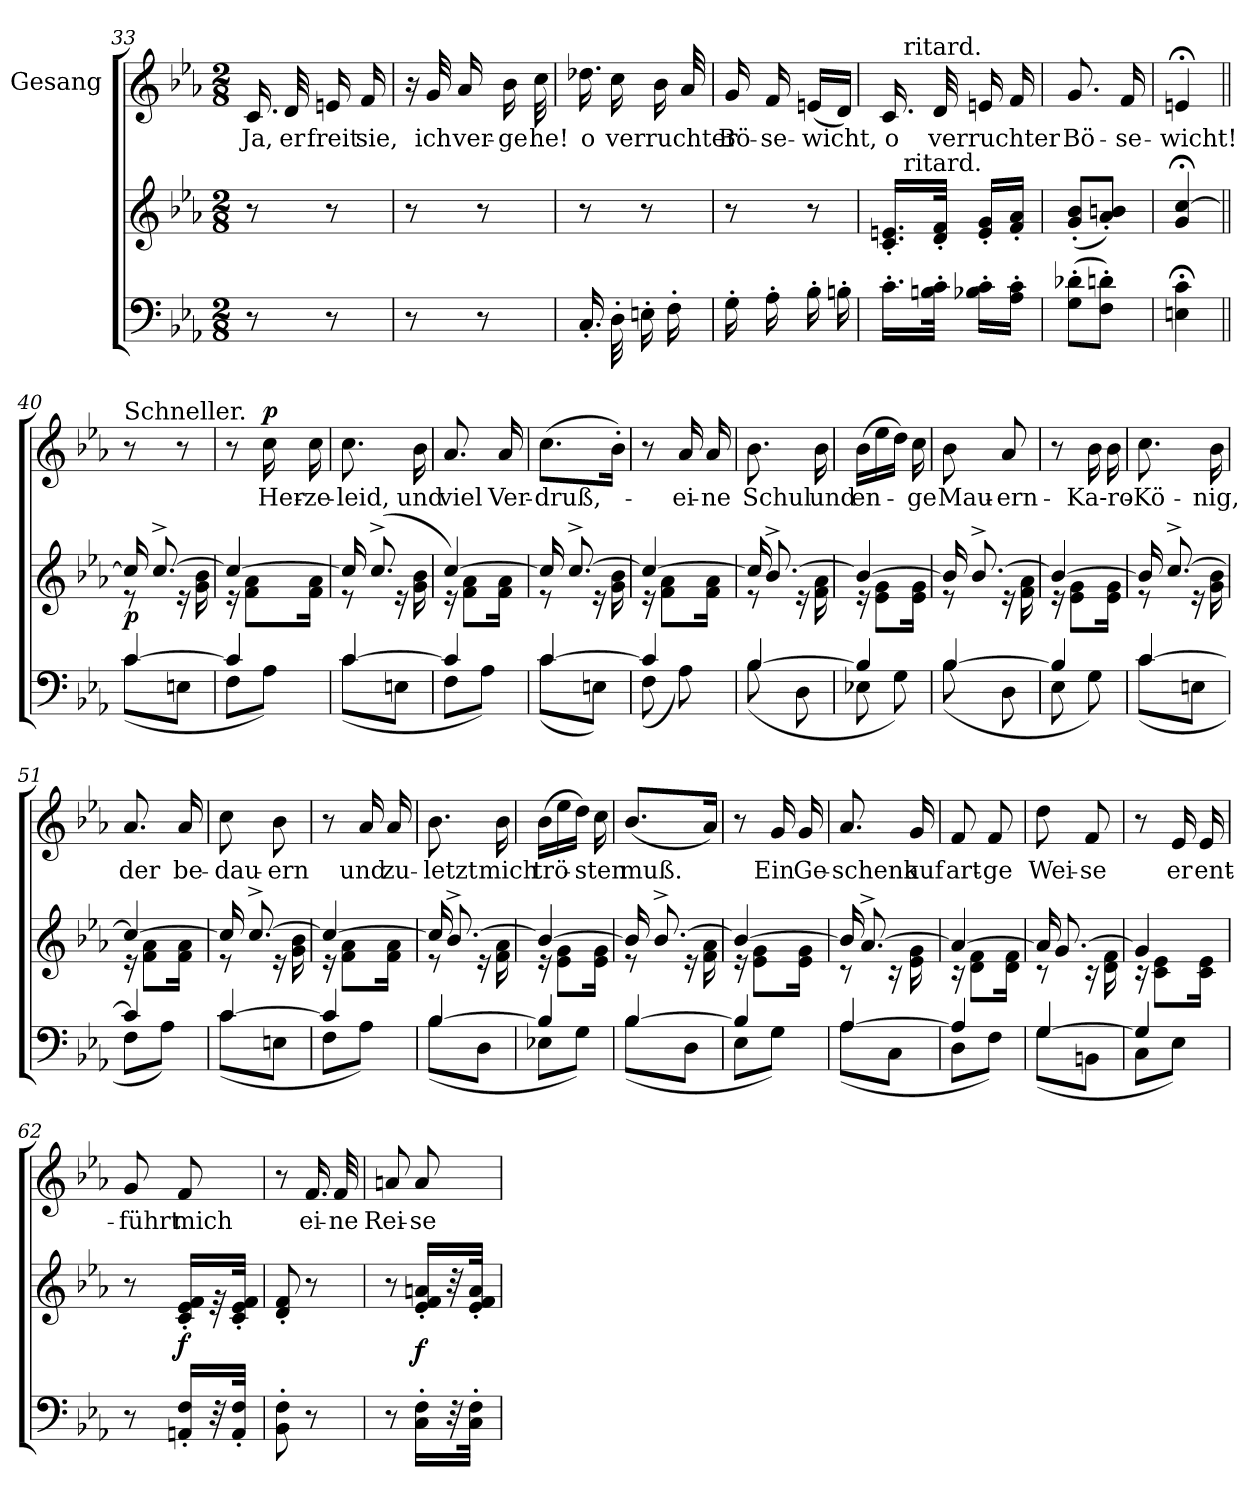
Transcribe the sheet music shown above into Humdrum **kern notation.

**kern	**kern	**dynam	**kern	**text	**dynam
*part2	*part2	*part2	*part1	*part1	*part1
*staff3	*staff2	*staff2/3	*staff1	*staff1	*staff1
*	*	*	*I"Gesang	*	*
!!LO:LB:g=z
*clefF4	*clefG2	*	*clefG2	*	*
*k[b-e-a-]	*k[b-e-a-]	*	*k[b-e-a-]	*	*
*M2/8	*M2/8	*	*M2/8	*	*
=33	=33	=33	=33	=33	=33
8r	8r	.	16.c/	-Ja,	.
.	.	.	32d/	er	.
8r	8r	.	16en/	freit	.
.	.	.	16f/	sie,	.
=34	=34	=34	=34	=34	=34
8r	8r	.	16r	.	.
.	.	.	32g/	ich	.
.	.	.	16a-/	ver-	.
8r	8r	.	.	.	.
.	.	.	16b-\	-ge	.
.	.	.	32cc	he!	.
=35	=35	=35	=35	=35	=35
16.C'/	8r	.	16.dd-X	o	.
32D'\	.	.	16cc	-verruchter	.
16En'\	8r	.	.	.	.
.	.	.	16b-\	.	.
16F'\	.	.	.	.	.
.	.	.	32a-	.	.
=36	=36	=36	=36	=36	=36
16G'\	8r	.	16g	Bö-	.
16A-'\	.	.	16f/	-se-	.
16B-'\	8r	.	(16enLL	-wicht,	.
16Bn'\	.	.	16dJJ)	.	.
=37	=37	=37	=37	=37	=37
*	*^	*	*^	*	*
16.c'LL	16.c' 16.en'LL	16ryy	.	16.c/	16ryy	o	.
!	!	!	!	!	!LO:TX:a:t=ritard.	!	!
!	!	!LO:TX:a:t=ritard.	!	!	!	!	!
.	.	8.ryy	.	.	8.ryy	.	.
32Bn' 32c'JJk	32d' 32f'JJk	.	.	32d/	.	verruchter	.
16B-X' 16c'LL	16e' 16g'LL	.	.	16en/	.	.	.
16A-' 16c'JJ	16f' 16a-'JJ	.	.	16f/	.	.	.
*	*v	*v	*	*	*	*	*
*	*	*	*v	*v	*	*
=38	=38	=38	=38	=38	=38
(8G' 8d-X'L	(8g' 8b-'L	.	8.g/	Bö-	.
8F' 8dn'J)	8a-' 8bn'J)	.	.	.	.
.	.	.	16f	-se-	.
=39	=39	=39	=39	=39	=39
4En;<\ 4c;<\	4g;</ [4cc;</	.	4en;</	-wicht!	.
!!LO:PB:g=z
=40||	=40||	=40||	=40||	=40||	=40||
*^	*^	*	*	*	*
!	!	!	!	!	!LO:TX:a:t=Schneller.	!	!
[4c/	(8cL	16cc/]	8r	p	8r	.	.
.	.	[8.cc^/	.	.	.	.	.
.	8En\J	.	16r	.	8r	.	.
.	.	.	16g 16b-	.	.	.	.
=41	=41	=41	=41	=41	=41	=41	=41
4c/]	8FL	4cc/_	16r	.	8r	.	.
.	.	.	8f 8a-L	.	.	.	.
!	!	!	!	!	!	!	!LO:DY:a
.	8A-\J)	.	.	.	16cc\	-Her-	p
.	.	.	16f 16a-Jk	.	16cc\	-ze-	.
=42	=42	=42	=42	=42	=42	=42	=42
[4c/	(8cL	16cc/]	8r	.	8.cc\	-leid,	.
.	.	(8.cc^/	.	.	.	.	.
.	8En\J	.	16r	.	.	.	.
.	.	.	16g 16b-	.	16b-\	und	.
=43	=43	=43	=43	=43	=43	=43	=43
4c/]	8FL	[4cc/)	16r	.	8.a-/	viel	.
.	.	.	8f 8a-L	.	.	.	.
.	8A-\J)	.	.	.	.	.	.
.	.	.	16f 16a-Jk	.	16a-/	Ver--	.
=44	=44	=44	=44	=44	=44	=44	=44
[4c/	(8cL	16cc/]	8r	.	(8.ccL	-druß,-	.
.	.	[8.cc^/	.	.	.	.	.
.	8En\J)	.	16r	.	.	.	.
.	.	.	16g 16b-	.	16b-'Jk)	.	.
!!LO:LB:g=z
=45	=45	=45	=45	=45	=45	=45	=45
4c/]	(8F	4cc/_	16r	.	8r	.	.
.	.	.	8f 8a-L	.	.	.	.
.	8A-\)	.	.	.	16a-/	-ei-	.
.	.	.	16f 16a-Jk	.	16a-/	-ne	.
=46	=46	=46	=46	=46	=46	=46	=46
[4B-/	(8B-	16cc/]	8r	.	8.b-\	Schul	.
.	.	[8.b-^/	.	.	.	.	.
.	8D\	.	16r	.	.	.	.
.	.	.	16f 16a-	.	16b-\	und	.
=47	=47	=47	=47	=47	=47	=47	=47
4B-/]	8E-X	4b-/_	16r	.	(16b-LL	en--	.
.	.	.	8e- 8gL	.	16ee-	.	.
.	8G\)	.	.	.	16ddJJ)	.	.
.	.	.	16e- 16gJk	.	16cc\	-ge	.
=48	=48	=48	=48	=48	=48	=48	=48
[4B-/	(8B-	16b-/]	8r	.	8b-\	Mau-	.
.	.	[8.b-^/	.	.	.	.	.
.	8D\	.	16r	.	8a-/	-ern--	.
.	.	.	16f 16a-	.	.	.	.
=49	=49	=49	=49	=49	=49	=49	=49
4B-/]	8E-	4b-/_	16r	.	8r	.	.
.	.	.	8e- 8gL	.	.	.	.
.	8G\)	.	.	.	16b-\	-Ka-ro-	.
.	.	.	16e- 16gJk	.	16b-\	.	.
=50	=50	=50	=50	=50	=50	=50	=50
[4c/	(8cL	16b-/]	8r	.	8.cc\	-Kö-	.
.	.	[8.cc^/	.	.	.	.	.
.	8En\J	.	16r	.	.	.	.
.	.	.	16g 16b-	.	16b-\	-nig,	.
!!LO:LB:g=z
=51	=51	=51	=51	=51	=51	=51	=51
4c/]	8FL	4cc/_	16r	.	8.a-/	der	.
.	.	.	8f 8a-L	.	.	.	.
.	8A-\J)	.	.	.	.	.	.
.	.	.	16f 16a-Jk	.	16a-/	be-	.
=52	=52	=52	=52	=52	=52	=52	=52
[4c/	(8cL	16cc/]	8r	.	8cc\	-dau-	.
.	.	[8.cc^/	.	.	.	.	.
.	8En\J	.	16r	.	8b-\	-ern	.
.	.	.	16g 16b-	.	.	.	.
=53	=53	=53	=53	=53	=53	=53	=53
4c/]	8FL	4cc/_	16r	.	8r	.	.
.	.	.	8f 8a-L	.	.	.	.
.	8A-\J)	.	.	.	16a-/	und	.
.	.	.	16f 16a-Jk	.	16a-/	zu-	.
=54	=54	=54	=54	=54	=54	=54	=54
[4B-/	(8B-L	16cc/]	8r	.	8.b-\	-letzt	.
.	.	[8.b-^/	.	.	.	.	.
.	8D\J	.	16r	.	.	.	.
.	.	.	16f 16a-	.	16b-\	mich	.
=55	=55	=55	=55	=55	=55	=55	=55
4B-/]	8E-X\L	4b-/_	16r	.	(16b-LL	trö-	.
.	.	.	8e- 8gL	.	16ee-	.	.
.	8G\J)	.	.	.	16ddJJ)	.	.
.	.	.	16e- 16gJk	.	16cc\	-sten	.
=56	=56	=56	=56	=56	=56	=56	=56
[4B-/	(8B-L	16b-/]	8r	.	(8.b-L	-muß.	.
.	.	[8.b-^/	.	.	.	.	.
.	8D\J	.	16r	.	.	.	.
.	.	.	16f 16a-	.	16a-Jk)	.	.
!!LO:LB:g=z
=57	=57	=57	=57	=57	=57	=57	=57
4B-/]	8E-L	4b-/_	16r	.	8r	.	.
.	.	.	8e- 8gL	.	.	.	.
.	8G\J)	.	.	.	16g/	Ein	.
.	.	.	16e- 16gJk	.	16g/	Ge-	.
=58	=58	=58	=58	=58	=58	=58	=58
[4A-/	(8A-L	16b-/]	8r	.	8.a-/	schenk	.
.	.	[8.a-^/	.	.	.	.	.
.	8CJ	.	16r	.	.	.	.
.	.	.	16e- 16g	.	16g/	auf	.
=59	=59	=59	=59	=59	=59	=59	=59
4A-/]	8DL	4a-/_	16r	.	8f/	art-	.
.	.	.	8d 8fL	.	.	.	.
.	8F\J)	.	.	.	8f/	-ge	.
.	.	.	16d 16fJk	.	.	.	.
=60	=60	=60	=60	=60	=60	=60	=60
[4G/	(8GL	16a-/]	8r	.	8dd\	Wei-	.
.	.	[8.g/	.	.	.	.	.
.	8BBn\J	.	16r	.	8f/	-se	.
.	.	.	16d 16f	.	.	.	.
=61	=61	=61	=61	=61	=61	=61	=61
4G/]	8CL	4g/]	16r	.	8r	.	.
.	.	.	8c 8e-L	.	.	.	.
.	8E-\J)	.	.	.	16e-/	er	.
.	.	.	16c 16e-Jk	.	16e-/	ent-	.
*v	*v	*	*	*	*	*	*
*	*v	*v	*	*	*	*
=62	=62	=62	=62	=62	=62
8r	8r	.	8g/	-führt	.
16AAn' 16F'LL	16c' 16e-' 16f'LL	f	8f/	mich	.
32r	32r	.	.	.	.
32AA' 32F'JJk	32c' 32e-' 32f'JJk	.	.	.	.
!!LO:LB:g=z
=63	=63	=63	=63	=63	=63
8BB-'\ 8F'\	8d'/ 8f'/	.	8r	.	.
8r	8r	.	16.f/	ei-	.
.	.	.	32f/	-ne	.
=64	=64	=64	=64	=64	=64
8r	8r	.	8an/	Rei-	.
!	!	!LO:DY:c=2	!	!	!
16C' 16F'LL	16e-' 16f' 16an'LL	f	8a/	-se	.
32r	32r	.	.	.	.
32C' 32F'JJk	32e-' 32f' 32a'JJk	.	.	.	.
=	=	=	=	=	=
*-	*-	*-	*-	*-	*-
